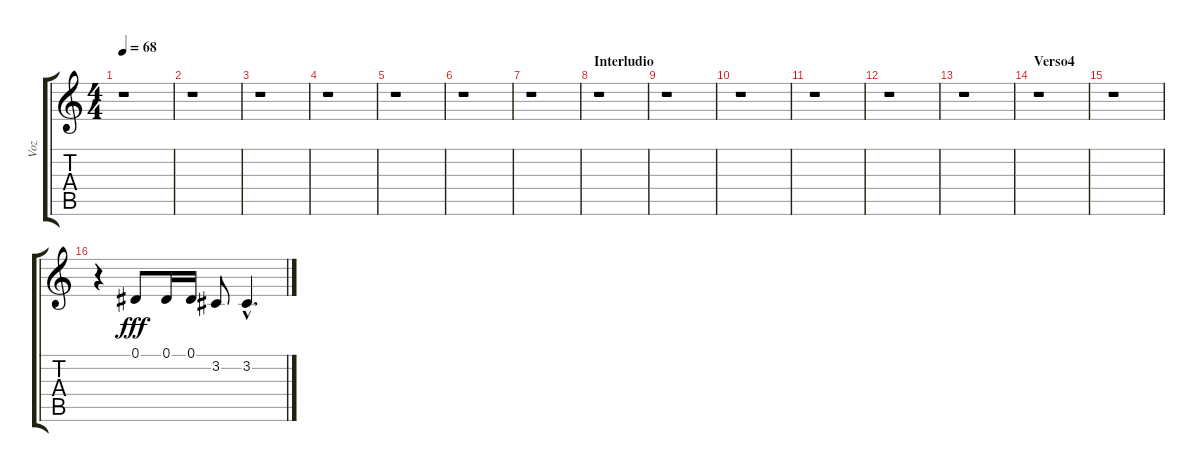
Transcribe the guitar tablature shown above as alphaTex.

\track ("Voz" "Voz") {instrument cello}
\staff {score tabs}
\tuning (Eb4 Bb3 Gb3 Db3 Ab2 Eb2) {hide}
\ts (4 4)
\tempo 68
\clef g2
\ks c
r.1{dy f} |
r.1 |
r.1 |
r.1 |
r.1 |
r.1 |
r.1 |
\section ("" "Interludio")
r.1 |
r.1 |
r.1 |
r.1 |
r.1 |
r.1 |
\section ("" "Verso4")
r.1 |
r.1{volume 16} |
r.4 0.1.8{dy fff} 0.1.16 0.1.16 3.2.8 3.2{hac}.4{d}
